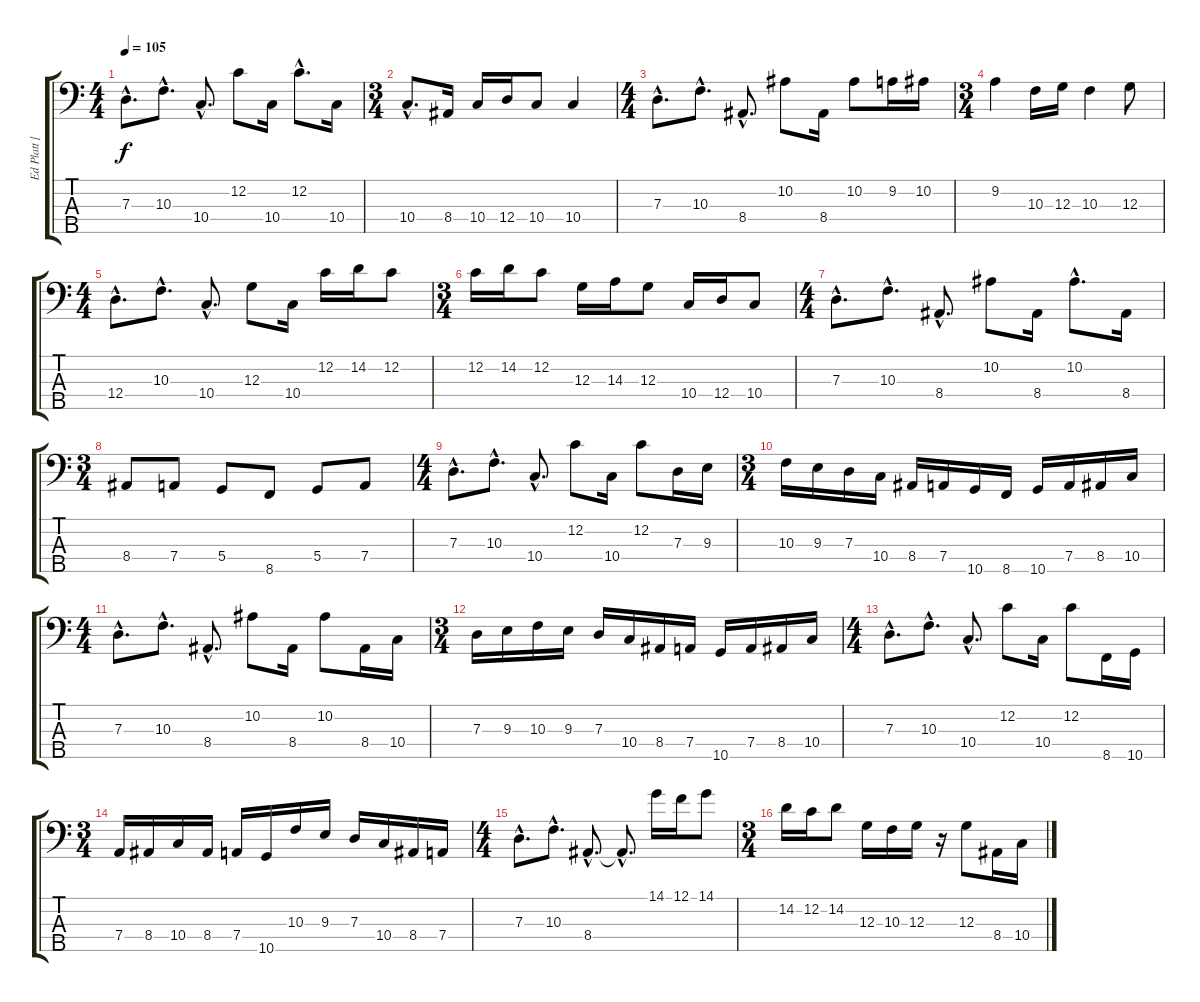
\track ("Ed Platt [Bass]" "Ed Platt [") {instrument electricbassfinger}
\staff {score tabs}
\tuning (F2 C2 G1 D1 A0) {hide}
\ts (4 4)
\tempo 105
\clef f4
\ks c
7.3{hac}.8{d dy f} 10.3{hac}.8{d} 10.4{hac}.8{d} 12.2.8 10.4.16 12.2{hac}.8{d} 10.4.16 |
\ts (3 4)
10.4{hac}.8{d} 8.4.16 10.4.16 12.4.16 10.4.8 10.4.4 |
\ts (4 4)
7.3{hac}.8{d} 10.3{hac}.8{d} 8.4{hac}.8{d} 10.2.8 8.4.16 10.2.8 9.2.16 10.2.16 |
\ts (3 4)
9.2.4 10.3.16 12.3.16 10.3.4 12.3.8 |
\ts (4 4)
12.4{hac}.8{d} 10.3{hac}.8{d} 10.4{hac}.8{d} 12.3.8 10.4.16 12.2.16 14.2.16 12.2.8 |
\ts (3 4)
12.2.16 14.2.16 12.2.8 12.3.16 14.3.16 12.3.8 10.4.16 12.4.16 10.4.8 |
\ts (4 4)
7.3{hac}.8{d} 10.3{hac}.8{d} 8.4{hac}.8{d} 10.2.8 8.4.16 10.2{hac}.8{d} 8.4.16 |
\ts (3 4)
8.4.8 7.4.8 5.4.8 8.5.8 5.4.8 7.4.8 |
\ts (4 4)
7.3{hac}.8{d} 10.3{hac}.8{d} 10.4{hac}.8{d} 12.2.8 10.4.16 12.2.8 7.3.16 9.3.16 |
\ts (3 4)
10.3.16 9.3.16 7.3.16 10.4.16 8.4.16 7.4.16 10.5.16 8.5.16 10.5.16 7.4.16 8.4.16 10.4.16 |
\ts (4 4)
7.3{hac}.8{d} 10.3{hac}.8{d} 8.4{hac}.8{d} 10.2.8 8.4.16 10.2.8 8.4.16 10.4.16 |
\ts (3 4)
7.3.16 9.3.16 10.3.16 9.3.16 7.3.16 10.4.16 8.4.16 7.4.16 10.5.16 7.4.16 8.4.16 10.4.16 |
\ts (4 4)
7.3{hac}.8{d} 10.3{hac}.8{d} 10.4{hac}.8{d} 12.2.8 10.4.16 12.2.8 8.5.16 10.5.16 |
\ts (3 4)
7.4.16 8.4.16 10.4.16 8.4.16 7.4.16 10.5.16 10.3.16 9.3.16 7.3.16 10.4.16 8.4.16 7.4.16 |
\ts (4 4)
7.3{hac}.8{d} 10.3{hac}.8{d} 8.4{hac}.8{d} 8.4{hac t}.8{d} 14.1.16 12.1.16 14.1.8 |
\ts (3 4)
14.2.16 12.2.16 14.2.8 12.3.16 10.3.16 12.3.16 r.16 12.3.8 8.4.16 10.4.16
